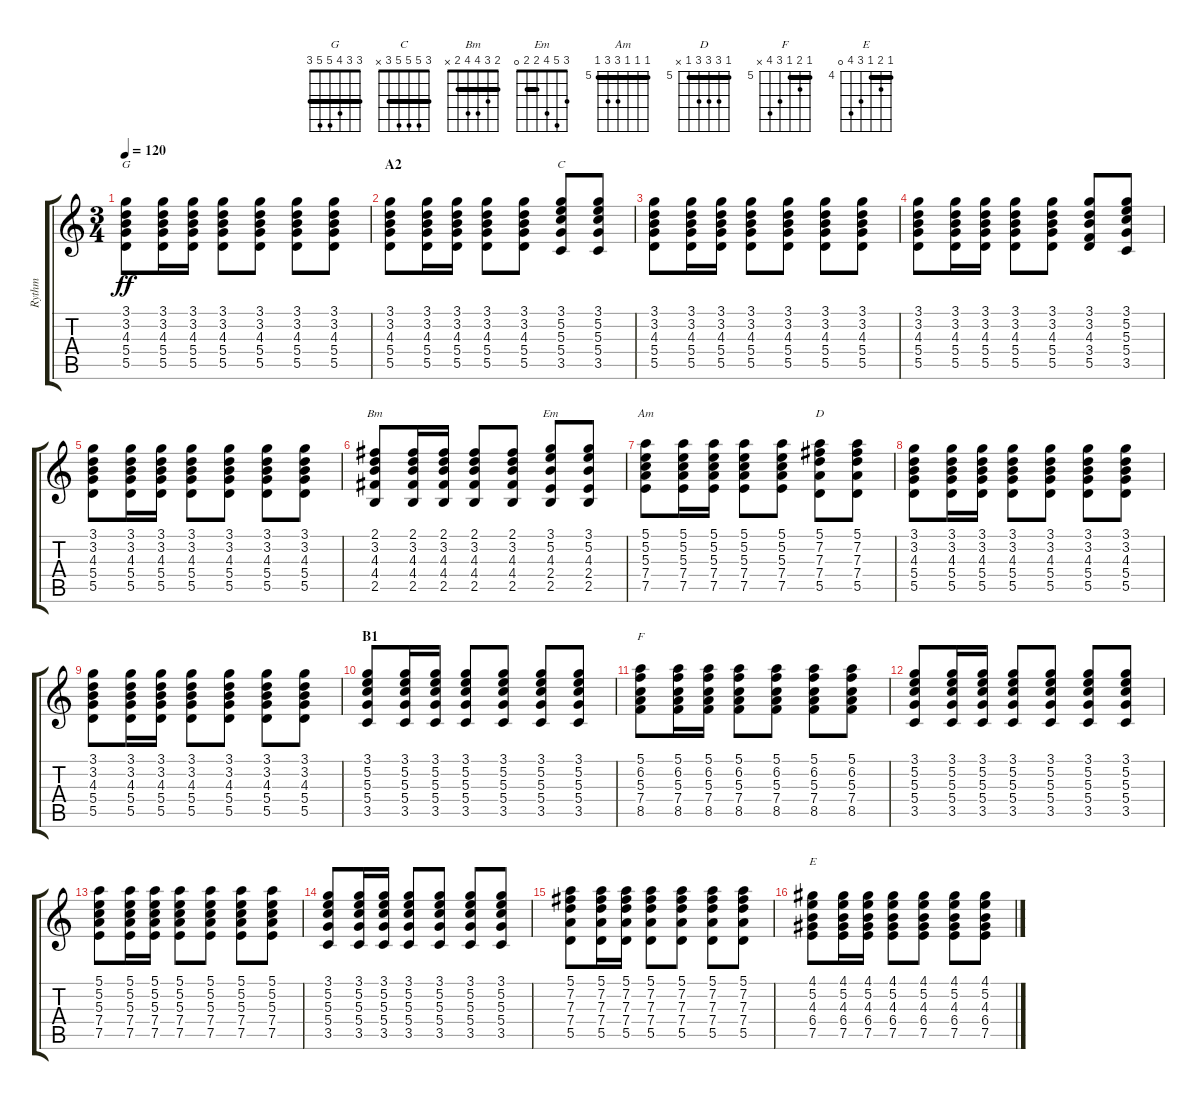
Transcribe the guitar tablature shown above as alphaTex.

\track ("Rythm" "Rythm") {instrument acousticguitarnylon}
\staff {score tabs}
\tuning (E4 B3 G3 D3 A2 E2) {hide}
\chord ("G" 3 3 4 5 5 3) {barre 3}
\chord ("C" 3 5 5 5 3 x) {barre 3}
\chord ("Bm" 2 3 4 4 2 x) {barre 2}
\chord ("Em" 3 5 4 2 2 0) {barre 2}
\chord ("Am" 5 5 5 7 7 5) {firstfret 5 barre 5}
\chord ("D" 5 7 7 7 5 x) {firstfret 5 barre 5}
\chord ("F" 5 6 5 7 8 x) {firstfret 5 barre 5}
\chord ("E" 4 5 4 6 7 0) {firstfret 4 barre 4}
\ts (3 4)
\tempo 120
\clef g2
\ks c
(3.1 3.2 4.3 5.4 5.5).8{ch "G" dy ff} (3.1 3.2 4.3 5.4 5.5).16 (3.1 3.2 4.3 5.4 5.5).16 (3.1 3.2 4.3 5.4 5.5).8 (3.1 3.2 4.3 5.4 5.5).8 (3.1 3.2 4.3 5.4 5.5).8 (3.1 3.2 4.3 5.4 5.5).8 |
\section ("" "A2")
(3.1 3.2 4.3 5.4 5.5).8 (3.1 3.2 4.3 5.4 5.5).16 (3.1 3.2 4.3 5.4 5.5).16 (3.1 3.2 4.3 5.4 5.5).8 (3.1 3.2 4.3 5.4 5.5).8 (3.1 5.2 5.3 5.4 3.5).8{ch "C"} (3.1 5.2 5.3 5.4 3.5).8 |
(3.1 3.2 4.3 5.4 5.5).8 (3.1 3.2 4.3 5.4 5.5).16 (3.1 3.2 4.3 5.4 5.5).16 (3.1 3.2 4.3 5.4 5.5).8 (3.1 3.2 4.3 5.4 5.5).8 (3.1 3.2 4.3 5.4 5.5).8 (3.1 3.2 4.3 5.4 5.5).8 |
(3.1 3.2 4.3 5.4 5.5).8 (3.1 3.2 4.3 5.4 5.5).16 (3.1 3.2 4.3 5.4 5.5).16 (3.1 3.2 4.3 5.4 5.5).8 (3.1 3.2 4.3 5.4 5.5).8 (3.1 3.2 4.3 3.4 5.5).8 (3.1 5.2 5.3 5.4 3.5).8 |
(3.1 3.2 4.3 5.4 5.5).8 (3.1 3.2 4.3 5.4 5.5).16 (3.1 3.2 4.3 5.4 5.5).16 (3.1 3.2 4.3 5.4 5.5).8 (3.1 3.2 4.3 5.4 5.5).8 (3.1 3.2 4.3 5.4 5.5).8 (3.1 3.2 4.3 5.4 5.5).8 |
(2.1 3.2 4.3 4.4 2.5).8{ch "Bm"} (2.1 3.2 4.3 4.4 2.5).16 (2.1 3.2 4.3 4.4 2.5).16 (2.1 3.2 4.3 4.4 2.5).8 (2.1 3.2 4.3 4.4 2.5).8 (3.1 5.2 4.3 2.4 2.5).8{ch "Em"} (3.1 5.2 4.3 2.4 2.5).8 |
(5.1 5.2 5.3 7.4 7.5).8{ch "Am"} (5.1 5.2 5.3 7.4 7.5).16 (5.1 5.2 5.3 7.4 7.5).16 (5.1 5.2 5.3 7.4 7.5).8 (5.1 5.2 5.3 7.4 7.5).8 (5.1 7.2 7.3 7.4 5.5).8{ch "D"} (5.1 7.2 7.3 7.4 5.5).8 |
(3.1 3.2 4.3 5.4 5.5).8 (3.1 3.2 4.3 5.4 5.5).16 (3.1 3.2 4.3 5.4 5.5).16 (3.1 3.2 4.3 5.4 5.5).8 (3.1 3.2 4.3 5.4 5.5).8 (3.1 3.2 4.3 5.4 5.5).8 (3.1 3.2 4.3 5.4 5.5).8 |
(3.1 3.2 4.3 5.4 5.5).8 (3.1 3.2 4.3 5.4 5.5).16 (3.1 3.2 4.3 5.4 5.5).16 (3.1 3.2 4.3 5.4 5.5).8 (3.1 3.2 4.3 5.4 5.5).8 (3.1 3.2 4.3 5.4 5.5).8 (3.1 3.2 4.3 5.4 5.5).8 |
\section ("" "B1")
(3.1 5.2 5.3 5.4 3.5).8 (3.1 5.2 5.3 5.4 3.5).16 (3.1 5.2 5.3 5.4 3.5).16 (3.1 5.2 5.3 5.4 3.5).8 (3.1 5.2 5.3 5.4 3.5).8 (3.1 5.2 5.3 5.4 3.5).8 (3.1 5.2 5.3 5.4 3.5).8 |
(5.1 6.2 5.3 7.4 8.5).8{ch "F"} (5.1 6.2 5.3 7.4 8.5).16 (5.1 6.2 5.3 7.4 8.5).16 (5.1 6.2 5.3 7.4 8.5).8 (5.1 6.2 5.3 7.4 8.5).8 (5.1 6.2 5.3 7.4 8.5).8 (5.1 6.2 5.3 7.4 8.5).8 |
(3.1 5.2 5.3 5.4 3.5).8 (3.1 5.2 5.3 5.4 3.5).16 (3.1 5.2 5.3 5.4 3.5).16 (3.1 5.2 5.3 5.4 3.5).8 (3.1 5.2 5.3 5.4 3.5).8 (3.1 5.2 5.3 5.4 3.5).8 (3.1 5.2 5.3 5.4 3.5).8 |
(5.1 5.2 5.3 7.4 7.5).8 (5.1 5.2 5.3 7.4 7.5).16 (5.1 5.2 5.3 7.4 7.5).16 (5.1 5.2 5.3 7.4 7.5).8 (5.1 5.2 5.3 7.4 7.5).8 (5.1 5.2 5.3 7.4 7.5).8 (5.1 5.2 5.3 7.4 7.5).8 |
(3.1 5.2 5.3 5.4 3.5).8 (3.1 5.2 5.3 5.4 3.5).16 (3.1 5.2 5.3 5.4 3.5).16 (3.1 5.2 5.3 5.4 3.5).8 (3.1 5.2 5.3 5.4 3.5).8 (3.1 5.2 5.3 5.4 3.5).8 (3.1 5.2 5.3 5.4 3.5).8 |
(5.1 7.2 7.3 7.4 5.5).8 (5.1 7.2 7.3 7.4 5.5).16 (5.1 7.2 7.3 7.4 5.5).16 (5.1 7.2 7.3 7.4 5.5).8 (5.1 7.2 7.3 7.4 5.5).8 (5.1 7.2 7.3 7.4 5.5).8 (5.1 7.2 7.3 7.4 5.5).8 |
(4.1 5.2 4.3 6.4 7.5).8{ch "E"} (4.1 5.2 4.3 6.4 7.5).16 (4.1 5.2 4.3 6.4 7.5).16 (4.1 5.2 4.3 6.4 7.5).8 (4.1 5.2 4.3 6.4 7.5).8 (4.1 5.2 4.3 6.4 7.5).8 (4.1 5.2 4.3 6.4 7.5).8
